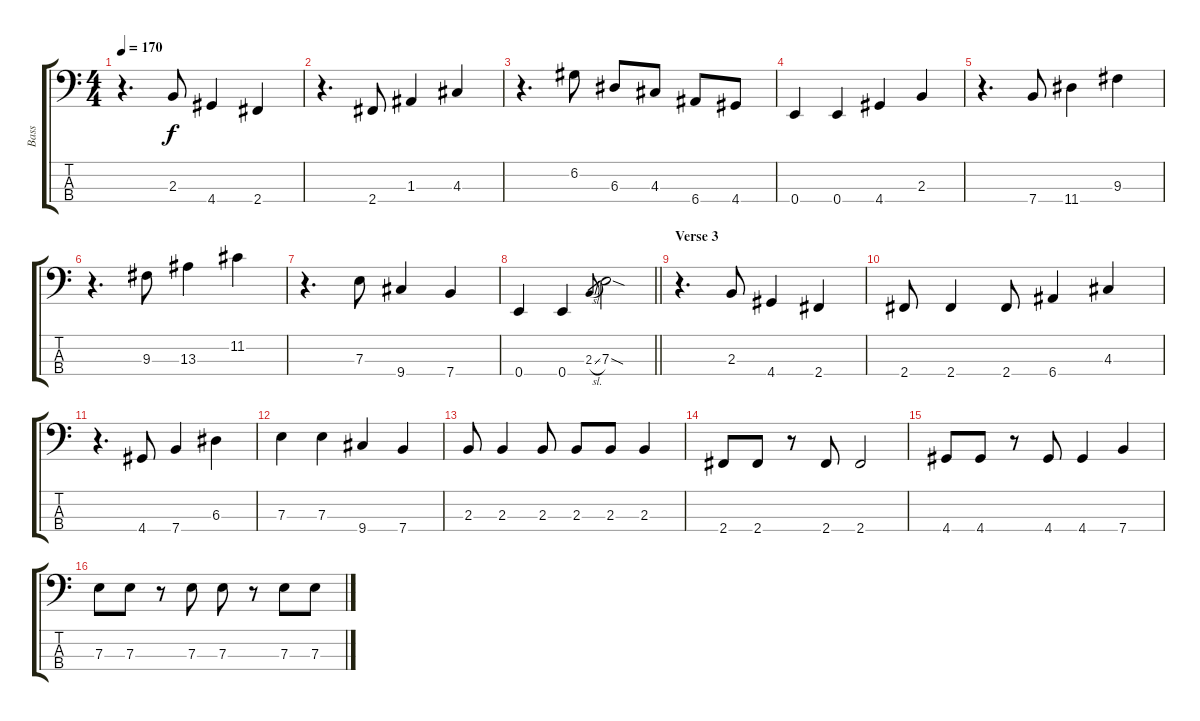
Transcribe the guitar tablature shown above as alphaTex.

\track ("Bass" "Bass") {instrument electricbassfinger}
\staff {score tabs}
\tuning (G2 D2 A1 E1) {hide}
\ts (4 4)
\tempo 170
\clef f4
\ks c
r.4{d dy f} 2.3.8 4.4.4 2.4.4 |
r.4{d} 2.4.8 1.3.4 4.3.4 |
r.4{d} 6.2.8 6.3.8 4.3.8 6.4.8 4.4.8 |
0.4.4 0.4.4 4.4.4 2.3.4 |
r.4{d} 7.4.8 11.4.4 9.3.4 |
r.4{d} 9.3.8 13.3.4 11.2.4 |
r.4{d} 7.3.8 9.4.4 7.4.4 |
\barLineRight lightlight
0.4.4 0.4.4 2.3{sl}.8{gr} 7.3{sod}.2 |
\section ("" "Verse 3")
r.4{d} 2.3.8 4.4.4 2.4.4 |
2.4.8 2.4.4 2.4.8 6.4.4 4.3.4 |
r.4{d} 4.4.8 7.4.4 6.3.4 |
7.3.4 7.3.4 9.4.4 7.4.4 |
2.3.8 2.3.4 2.3.8 2.3.8 2.3.8 2.3.4 |
2.4.8 2.4.8 r.8 2.4.8 2.4.2 |
4.4.8 4.4.8 r.8 4.4.8 4.4.4 7.4.4 |
7.3.8 7.3.8 r.8 7.3.8 7.3.8 r.8 7.3.8 7.3.8
